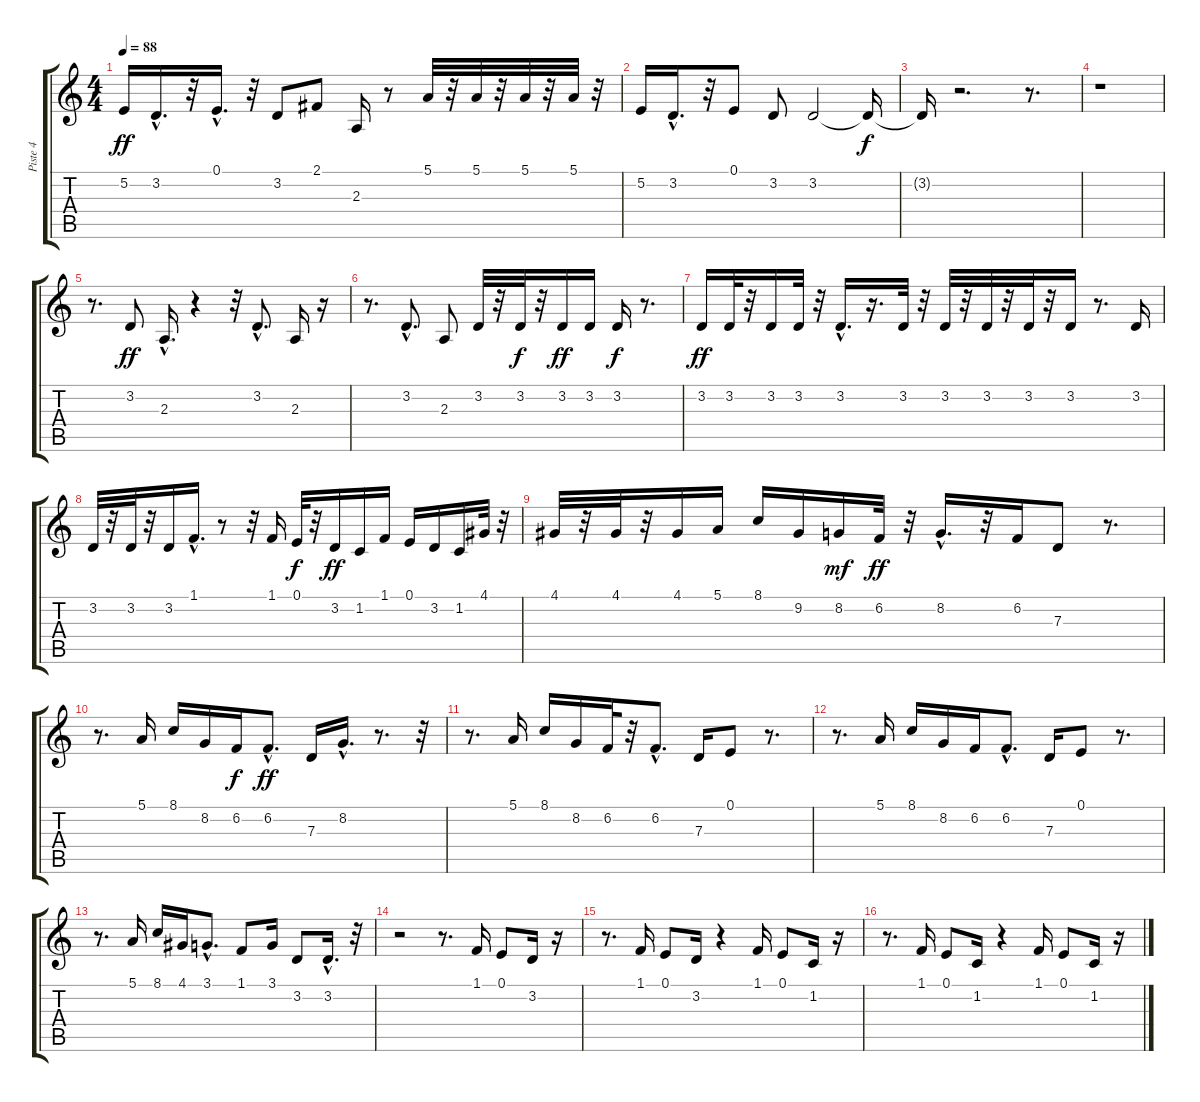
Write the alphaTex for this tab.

\track ("Piste 4" "Piste 4") {instrument synthbrass2}
\staff {score tabs}
\tuning (E4 B3 G3 D3 A2 E2) {hide}
\ts (4 4)
\tempo 88
\clef g2
\ks c
5.2.16{dy ff} 3.2{hac}.16{d} r.32 0.1{hac}.16{d} r.32 3.2.8 2.1.8 2.3.16 r.8 5.1.32 r.32 5.1.32 r.32 5.1.32 r.32 5.1.32 r.32 |
5.2.16 3.2{hac}.16{d} r.32 0.1.8 3.2.8 3.2.2 3.2{t}.16{dy f} |
3.2{t}.16 r.2{d} r.8{d} |
r.1 |
r.8{d} 3.2.8{dy ff} 2.3{hac}.16{d} r.4 r.32 3.2{hac}.8{d} 2.3.16 r.16 |
r.8{d} 3.2{hac}.8{d} 2.3.8 3.2.32 r.32 3.2.32{dy f} r.32 3.2.16{dy ff} 3.2.16 3.2.16{dy f} r.8{d} |
3.2.16{dy ff} 3.2.32 r.32 3.2.16 3.2.32 r.32 3.2{hac}.16{d} r.16{d} 3.2.32 r.32 3.2.32 r.32 3.2.32 r.32 3.2.32 r.32 3.2.16 r.8{d} 3.2.16 |
3.2.32 r.32 3.2.32 r.32 3.2.16 1.1{hac}.16{d} r.8 r.32 1.1.16 0.1.32{dy f} r.32 3.2.16{dy ff} 1.2.16 1.1.16 0.1.16 3.2.16 1.2.16 4.1.32 r.32 |
4.1.32 r.32 4.1.32 r.32 4.1.16 5.1.16 8.1.16 9.2.16 8.2.16{dy mf} 6.2.32{dy ff} r.32 8.2{hac}.16{d} r.32 6.2.16 7.3.8 r.8{d} |
r.8{d} 5.1.16 8.1.16 8.2.16 6.2.16{dy f} 6.2{hac}.8{d dy ff} 7.3.16 8.2{hac}.16{d} r.8{d} r.32 |
r.8{d} 5.1.16 8.1.16 8.2.16 6.2.32 r.32 6.2{hac}.8{d} 7.3.16 0.1.8 r.8{d} |
r.8{d} 5.1.16 8.1.16 8.2.16 6.2.16 6.2{hac}.8{d} 7.3.16 0.1.8 r.8{d} |
r.8{d} 5.1.16 8.1.16 4.1.16 3.1{hac}.8{d} 1.1.8 3.1.16 3.2.8 3.2{hac}.16{d} r.32 |
r.2 r.8{d} 1.1.16 0.1.8 3.2.16 r.16 |
r.8{d} 1.1.16 0.1.8 3.2.16 r.4 1.1.16 0.1.8 1.2.16 r.16 |
r.8{d} 1.1.16 0.1.8 1.2.16 r.4 1.1.16 0.1.8 1.2.16 r.16
